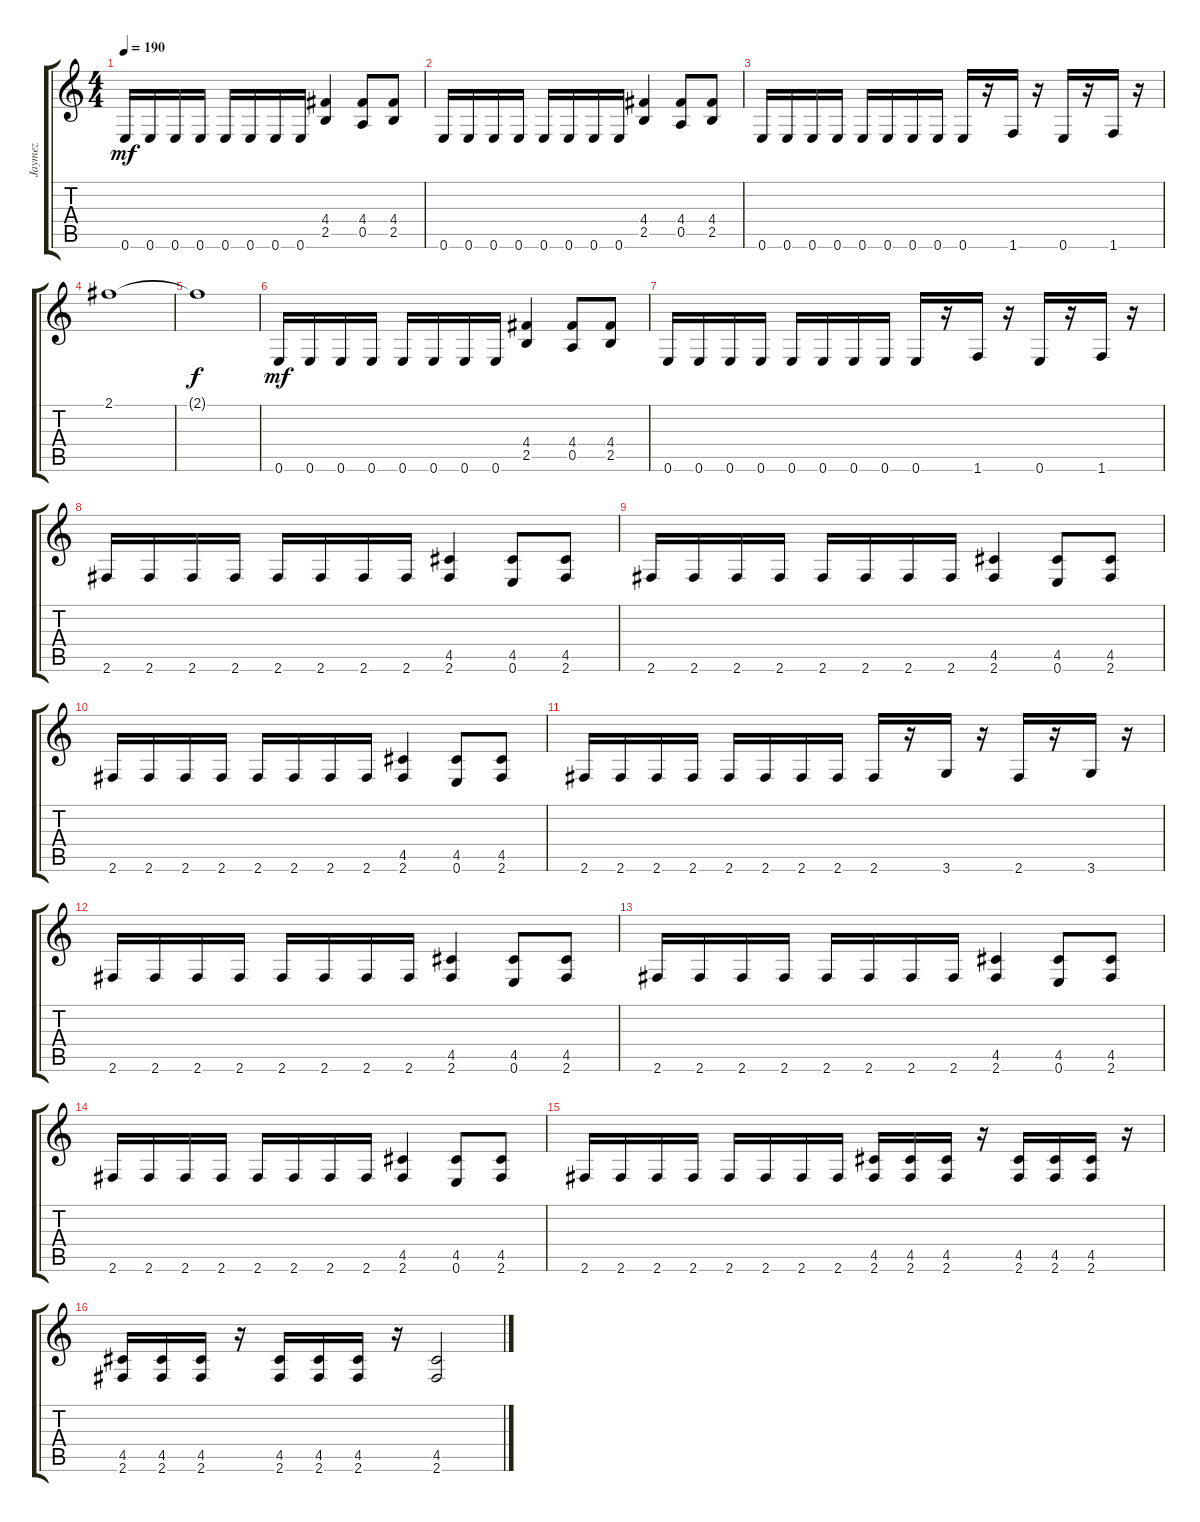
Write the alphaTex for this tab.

\track ("Jaymez" "Jaymez") {instrument distortionguitar}
\staff {score tabs}
\tuning (E4 B3 G3 D3 A2 E2) {hide}
\ts (4 4)
\tempo 190
\clef g2
\ks c
0.6.16{dy mf} 0.6.16 0.6.16 0.6.16 0.6.16 0.6.16 0.6.16 0.6.16 (4.4 2.5).4 (4.4 0.5).8 (4.4 2.5).8 |
0.6.16 0.6.16 0.6.16 0.6.16 0.6.16 0.6.16 0.6.16 0.6.16 (4.4 2.5).4 (4.4 0.5).8 (4.4 2.5).8 |
0.6.16 0.6.16 0.6.16 0.6.16 0.6.16 0.6.16 0.6.16 0.6.16 0.6.16 r.16 1.6.16 r.16 0.6.16 r.16 1.6.16 r.16 |
2.1.1 |
2.1{t}.1{dy f} |
0.6.16{dy mf} 0.6.16 0.6.16 0.6.16 0.6.16 0.6.16 0.6.16 0.6.16 (4.4 2.5).4 (4.4 0.5).8 (4.4 2.5).8 |
0.6.16 0.6.16 0.6.16 0.6.16 0.6.16 0.6.16 0.6.16 0.6.16 0.6.16 r.16 1.6.16 r.16 0.6.16 r.16 1.6.16 r.16 |
2.6.16 2.6.16 2.6.16 2.6.16 2.6.16 2.6.16 2.6.16 2.6.16 (4.5 2.6).4 (4.5 0.6).8 (4.5 2.6).8 |
2.6.16 2.6.16 2.6.16 2.6.16 2.6.16 2.6.16 2.6.16 2.6.16 (4.5 2.6).4 (4.5 0.6).8 (4.5 2.6).8 |
2.6.16 2.6.16 2.6.16 2.6.16 2.6.16 2.6.16 2.6.16 2.6.16 (4.5 2.6).4 (4.5 0.6).8 (4.5 2.6).8 |
2.6.16 2.6.16 2.6.16 2.6.16 2.6.16 2.6.16 2.6.16 2.6.16 2.6.16 r.16 3.6.16 r.16 2.6.16 r.16 3.6.16 r.16 |
2.6.16 2.6.16 2.6.16 2.6.16 2.6.16 2.6.16 2.6.16 2.6.16 (4.5 2.6).4 (4.5 0.6).8 (4.5 2.6).8 |
2.6.16 2.6.16 2.6.16 2.6.16 2.6.16 2.6.16 2.6.16 2.6.16 (4.5 2.6).4 (4.5 0.6).8 (4.5 2.6).8 |
2.6.16 2.6.16 2.6.16 2.6.16 2.6.16 2.6.16 2.6.16 2.6.16 (4.5 2.6).4 (4.5 0.6).8 (4.5 2.6).8 |
2.6.16 2.6.16 2.6.16 2.6.16 2.6.16 2.6.16 2.6.16 2.6.16 (4.5 2.6).16 (4.5 2.6).16 (4.5 2.6).16 r.16 (4.5 2.6).16 (4.5 2.6).16 (4.5 2.6).16 r.16 |
(4.5 2.6).16 (4.5 2.6).16 (4.5 2.6).16 r.16 (4.5 2.6).16 (4.5 2.6).16 (4.5 2.6).16 r.16 (4.5 2.6).2
